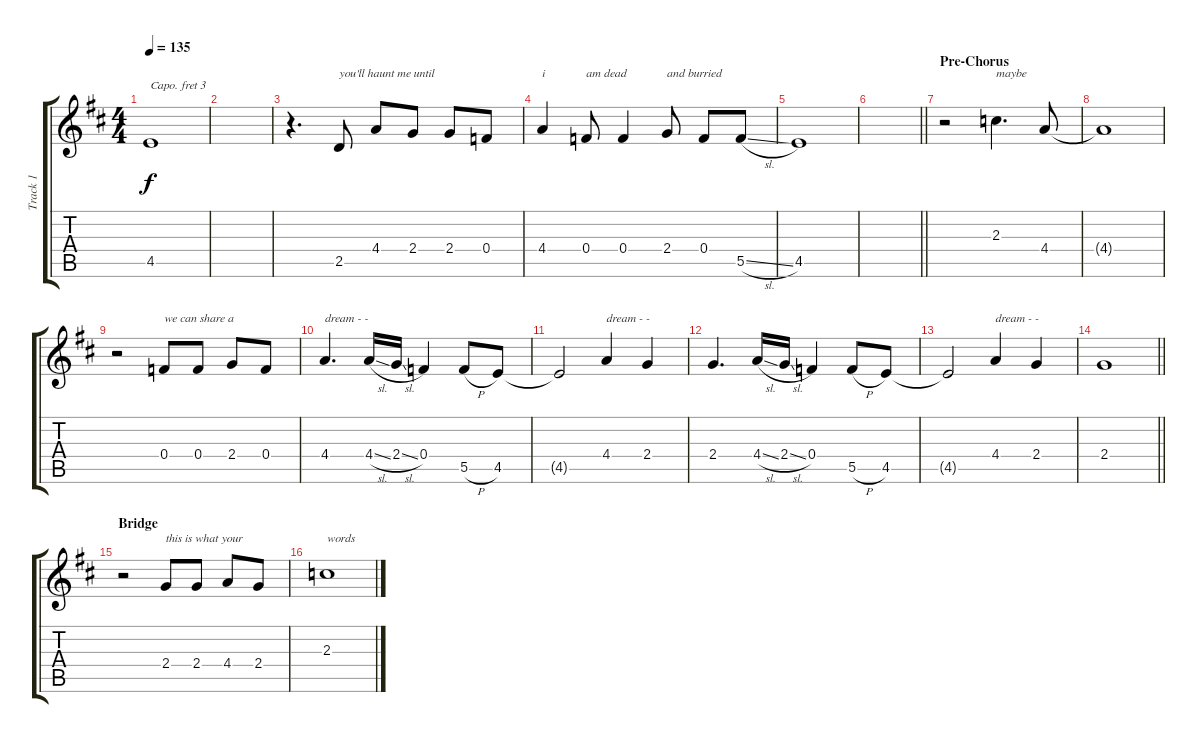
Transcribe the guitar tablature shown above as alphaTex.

\track ("Track 1" "Track 1") {instrument acousticguitarsteel}
\staff {score tabs}
\capo 3
\tuning (E4 B3 G3 D3 A2 E2) {hide}
\ts (4 4)
\tempo 135
\clef g2
\ks d
4.5{t}.1{dy f} |
|
r.4{d} 2.5.8{txt "you'll haunt me until"} 4.4.8 2.4.8 2.4.8 0.4.8 |
4.4.4{txt "i"} 0.4.8{txt "am dead"} 0.4.4 2.4.8{txt "and burried"} 0.4.8 5.5{sl}.8 |
4.5.1 |
\barLineRight lightlight
|
\section ("" "Pre-Chorus")
r.2 2.3.4{d txt "maybe"} 4.4.8 |
4.4{t}.1 |
r.2 0.4.8{txt "we can share a"} 0.4.8 2.4.8 0.4.8 |
4.4.4{d txt "dream - -"} 4.4{sl}.16 2.4{sl}.16 0.4.4 5.5{h}.8 4.5.8 |
4.5{t}.2 4.4.4{txt "dream - -"} 2.4.4 |
2.4.4{d} 4.4{sl}.16 2.4{sl}.16 0.4.4 5.5{h}.8 4.5.8 |
4.5{t}.2 4.4.4{txt "dream - -"} 2.4.4 |
\barLineRight lightlight
2.4.1 |
\section ("" "Bridge")
r.2 2.4.8{txt "this is what your"} 2.4.8 4.4.8 2.4.8 |
2.3.1{txt "words"}
